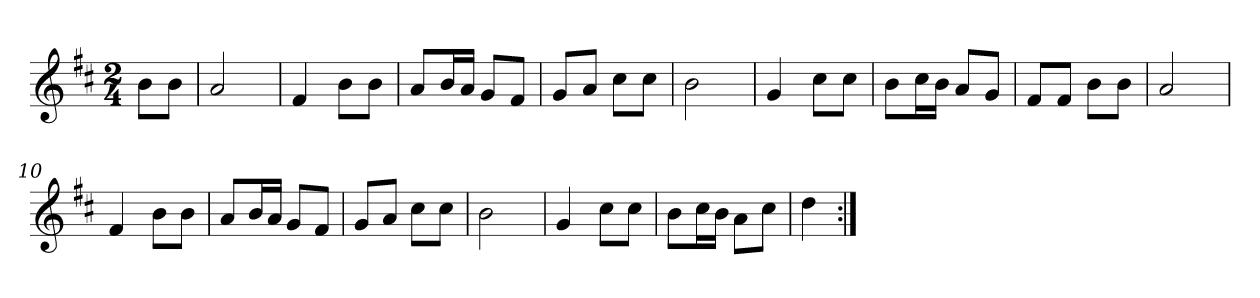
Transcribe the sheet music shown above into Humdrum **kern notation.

**kern
*part1
*staff1
*clefG2
*k[f#c#]
*D:
*M2/4
*MM115
=
8b\L
8b\J
=1
2a
=2
4f#
8b\L
8b\J
=3
8a/L
16b/L
16a/JJ
8g/L
8f#/J
=4
8g/L
8a/J
8cc#\L
8cc#\J
=5
2b
=6
4g
8cc#\L
8cc#\J
=7
8b\L
16cc#\L
16b\JJ
8a/L
8g/J
=8
8f#/L
8f#/J
8b\L
8b\J
=9
2a
=10
4f#
8b\L
8b\J
=11
8a/L
16b/L
16a/JJ
8g/L
8f#/J
=12
8g/L
8a/J
8cc#\L
8cc#\J
=13
2b
=14
4g
8cc#\L
8cc#\J
=15
8b\L
16cc#\L
16b\JJ
8a\L
8cc#\J
=16
4dd
=:|!
*-
